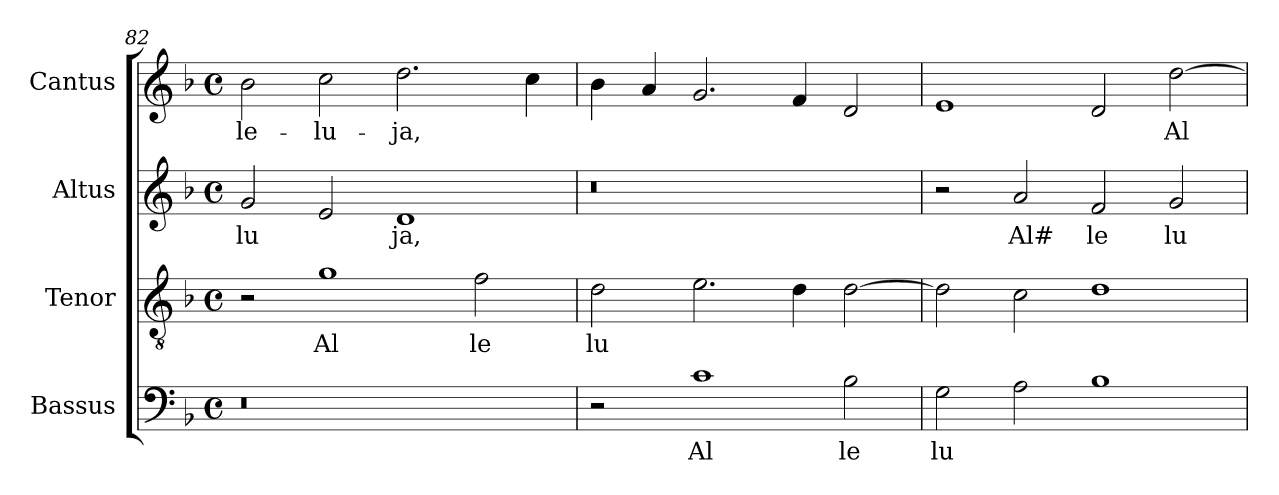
**kern	**text	**kern	**text	**kern	**text	**kern	**text
*part4	*part4	*part3	*part3	*part2	*part2	*part1	*part1
*staff4	*staff4	*staff3	*staff3	*staff2	*staff2	*staff1	*staff1
*I"Bassus	*	*I"Tenor	*	*I"Altus	*	*I"Cantus	*
*clefF4	*	*clefGv2	*	*clefG2	*	*clefG2	*
*k[b-]	*	*k[b-]	*	*k[b-]	*	*k[b-]	*
*F:	*	*F:	*	*F:	*	*F:	*
*M4/4	*	*M4/4	*	*M4/4	*	*M4/4	*
*met(c)	*	*met(c)	*	*met(c)	*	*met(c)	*
=82	=82	=82	=82	=82	=82	=82	=82
!	!	!	!	!	!LO:LY:b:cj	!	!LO:LY:b:cj
0r	.	2r	.	2g/	lu	2b-\	-le-
!	!	!	!LO:LY:b:cj	!	!	!	!LO:LY:b:cj
.	.	1g	Al	2e/	.	2cc\	-lu-
!	!	!	!	!	!LO:LY:b:cj	!	!LO:LY:b:cj
.	.	.	.	1d	ja,	2.dd\	-ja,
!	!	!	!LO:LY:b:cj	!	!	!	!
.	.	2f\	le	.	.	.	.
.	.	.	.	.	.	4cc\	.
=83	=83	=83	=83	=83	=83	=83	=83
!	!	!	!LO:LY:b:cj	!	!	!	!
2r	.	2d\	lu	0r	.	4b-\	.
.	.	.	.	.	.	4a/	.
!	!LO:LY:b:cj	!	!	!	!	!	!
1c	Al	2.e\	.	.	.	2.g/	.
.	.	4d\	.	.	.	4f/	.
!	!LO:LY:b:cj	!	!	!	!	!	!
2B-\	le	[>2d\	.	.	.	2d/	.
=84	=84	=84	=84	=84	=84	=84	=84
!	!LO:LY:b:cj	!	!	!	!	!	!
2G\	lu	2d\]	.	2r	.	1e	.
!	!	!	!	!	!LO:LY:b:cj	!	!
2A\	.	2c\	.	2a/	Al#	.	.
!	!	!	!	!	!LO:LY:b:cj	!	!
1B-	.	1d	.	2f/	le	2d/	.
!	!	!	!	!	!LO:LY:b:cj	!	!LO:LY:b:cj
.	.	.	.	2g/	lu	[>2dd\	Al-
=	=	=	=	=	=	=	=
*-	*-	*-	*-	*-	*-	*-	*-
